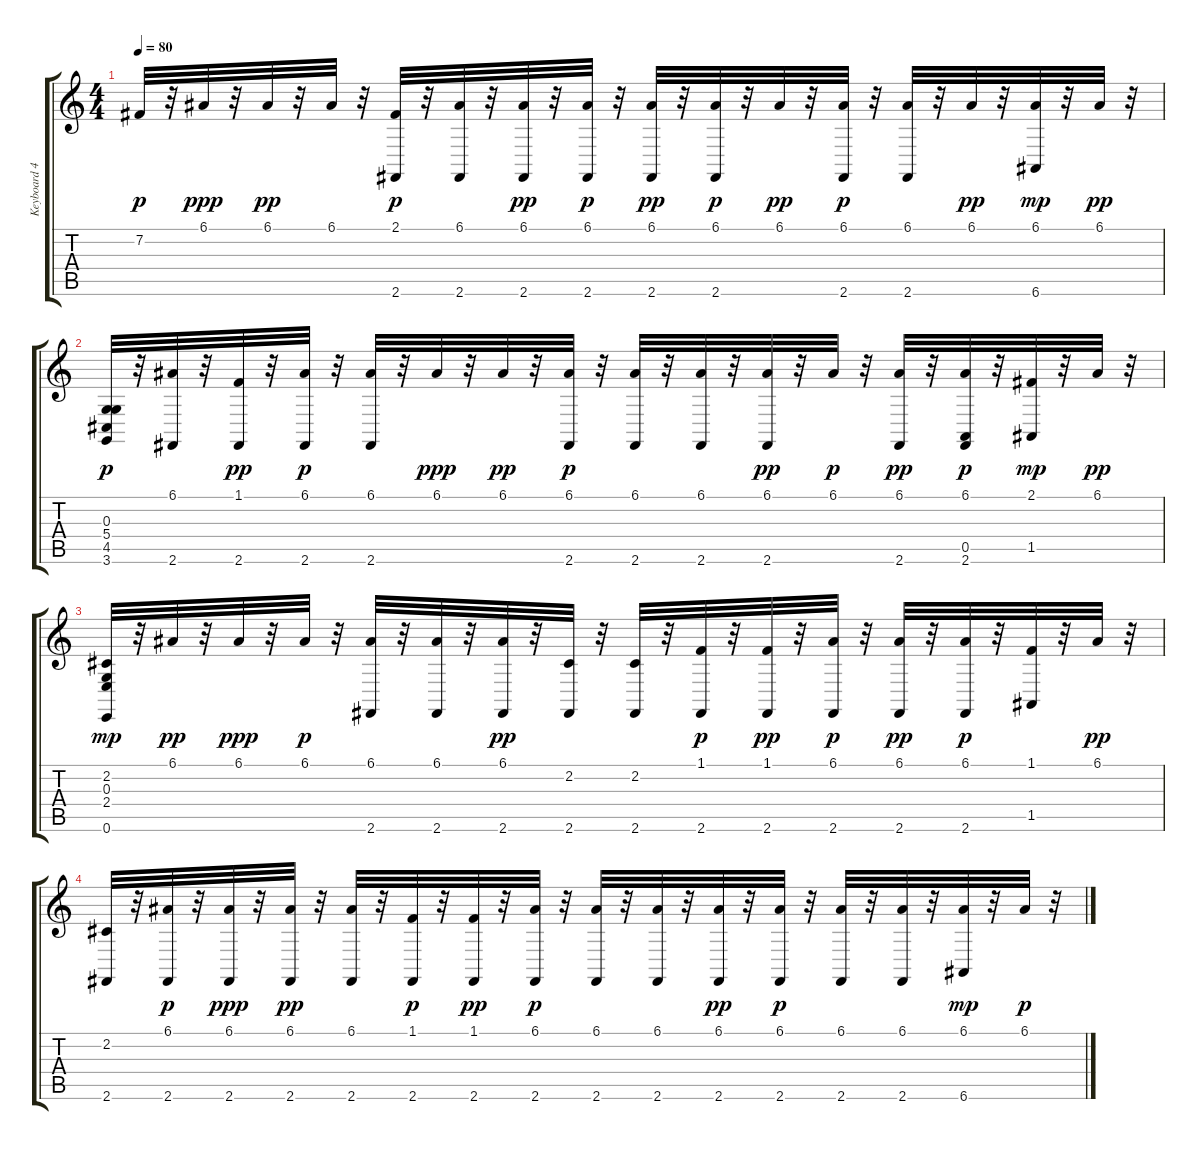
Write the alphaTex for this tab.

\track ("Keyboard 4" "Keyboard 4") {instrument piccolo}
\staff {score tabs}
\tuning (E4 B3 G3 D3 A2 E2) {hide}
\ts (4 4)
\tempo 80
\clef g2
\ks c
7.2.32{dy p} r.32 6.1.32{dy ppp} r.32 6.1.32{dy pp} r.32 6.1.32 r.32 (2.1 2.6).32{dy p} r.32 (6.1 2.6).32 r.32 (6.1 2.6).32{dy pp} r.32 (6.1 2.6).32{dy p} r.32 (6.1 2.6).32{dy pp} r.32 (6.1 2.6).32{dy p} r.32 6.1.32{dy pp} r.32 (6.1 2.6).32{dy p} r.32 (6.1 2.6).32 r.32 6.1.32{dy pp} r.32 (6.1 6.6).32{dy mp} r.32 6.1.32{dy pp} r.32 |
(0.3 5.4 4.5 3.6).32{dy p} r.32 (6.1 2.6).32 r.32 (1.1 2.6).32{dy pp} r.32 (6.1 2.6).32{dy p} r.32 (6.1 2.6).32 r.32 6.1.32{dy ppp} r.32 6.1.32{dy pp} r.32 (6.1 2.6).32{dy p} r.32 (6.1 2.6).32 r.32 (6.1 2.6).32 r.32 (6.1 2.6).32{dy pp} r.32 6.1.32{dy p} r.32 (6.1 2.6).32{dy pp} r.32 (6.1 0.5 2.6).32{dy p} r.32 (2.1 1.5).32{dy mp} r.32 6.1.32{dy pp} r.32 |
(2.2 0.3 2.4 0.6).32{dy mp} r.32 6.1.32{dy pp} r.32 6.1.32{dy ppp} r.32 6.1.32{dy p} r.32 (6.1 2.6).32 r.32 (6.1 2.6).32 r.32 (6.1 2.6).32{dy pp} r.32 (2.2 2.6).32 r.32 (2.2 2.6).32 r.32 (1.1 2.6).32{dy p} r.32 (1.1 2.6).32{dy pp} r.32 (6.1 2.6).32{dy p} r.32 (6.1 2.6).32{dy pp} r.32 (6.1 2.6).32{dy p} r.32 (1.1 1.5).32 r.32 6.1.32{dy pp} r.32 |
(2.2 2.6).32 r.32 (6.1 2.6).32{dy p} r.32 (6.1 2.6).32{dy ppp} r.32 (6.1 2.6).32{dy pp} r.32 (6.1 2.6).32 r.32 (1.1 2.6).32{dy p} r.32 (1.1 2.6).32{dy pp} r.32 (6.1 2.6).32{dy p} r.32 (6.1 2.6).32 r.32 (6.1 2.6).32 r.32 (6.1 2.6).32{dy pp} r.32 (6.1 2.6).32{dy p} r.32 (6.1 2.6).32 r.32 (6.1 2.6).32 r.32 (6.1 6.6).32{dy mp} r.32 6.1.32{dy p} r.32
